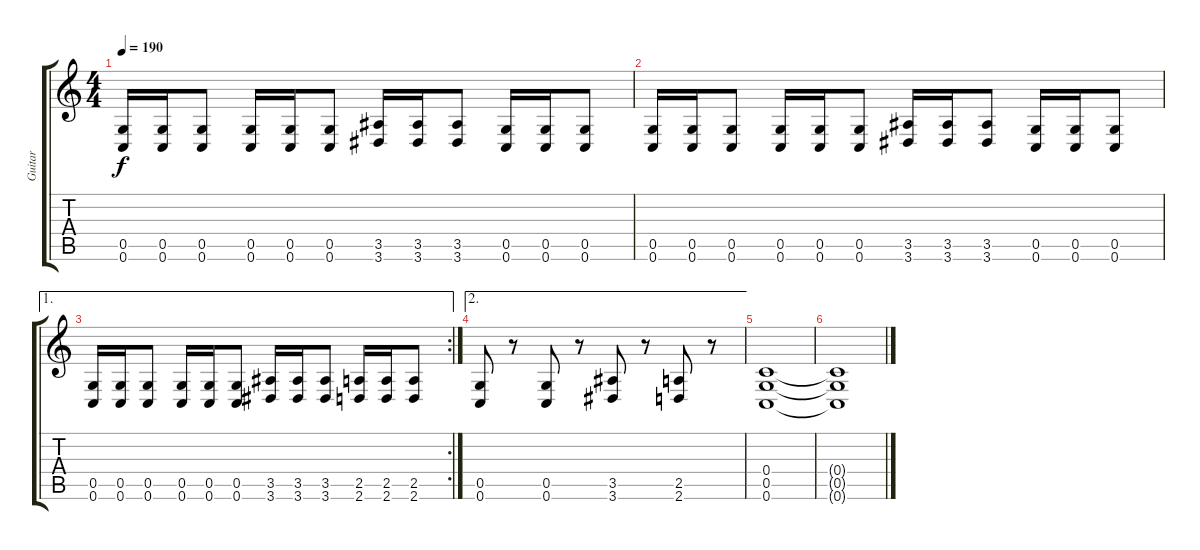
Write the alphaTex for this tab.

\track ("Guitar" "Guitar") {instrument distortionguitar}
\staff {score tabs}
\tuning (D4 A3 F3 C3 G2 C2) {hide}
\ts (4 4)
\tempo 190
\clef g2
\ks c
(0.5 0.6).16{dy f} (0.5 0.6).16 (0.5 0.6).8 (0.5 0.6).16 (0.5 0.6).16 (0.5 0.6).8 (3.5 3.6).16 (3.5 3.6).16 (3.5 3.6).8 (0.5 0.6).16 (0.5 0.6).16 (0.5 0.6).8 |
(0.5 0.6).16 (0.5 0.6).16 (0.5 0.6).8 (0.5 0.6).16 (0.5 0.6).16 (0.5 0.6).8 (3.5 3.6).16 (3.5 3.6).16 (3.5 3.6).8 (0.5 0.6).16 (0.5 0.6).16 (0.5 0.6).8 |
\ae 1
\rc 2
(0.5 0.6).16 (0.5 0.6).16 (0.5 0.6).8 (0.5 0.6).16 (0.5 0.6).16 (0.5 0.6).8 (3.5 3.6).16 (3.5 3.6).16 (3.5 3.6).8 (2.5 2.6).16 (2.5 2.6).16 (2.5 2.6).8 |
\ae 2
(0.5 0.6).8 r.8 (0.5 0.6).8 r.8 (3.5 3.6).8 r.8 (2.5 2.6).8 r.8 |
(0.4 0.5 0.6).1 |
(0.4{t} 0.5{t} 0.6{t}).1
